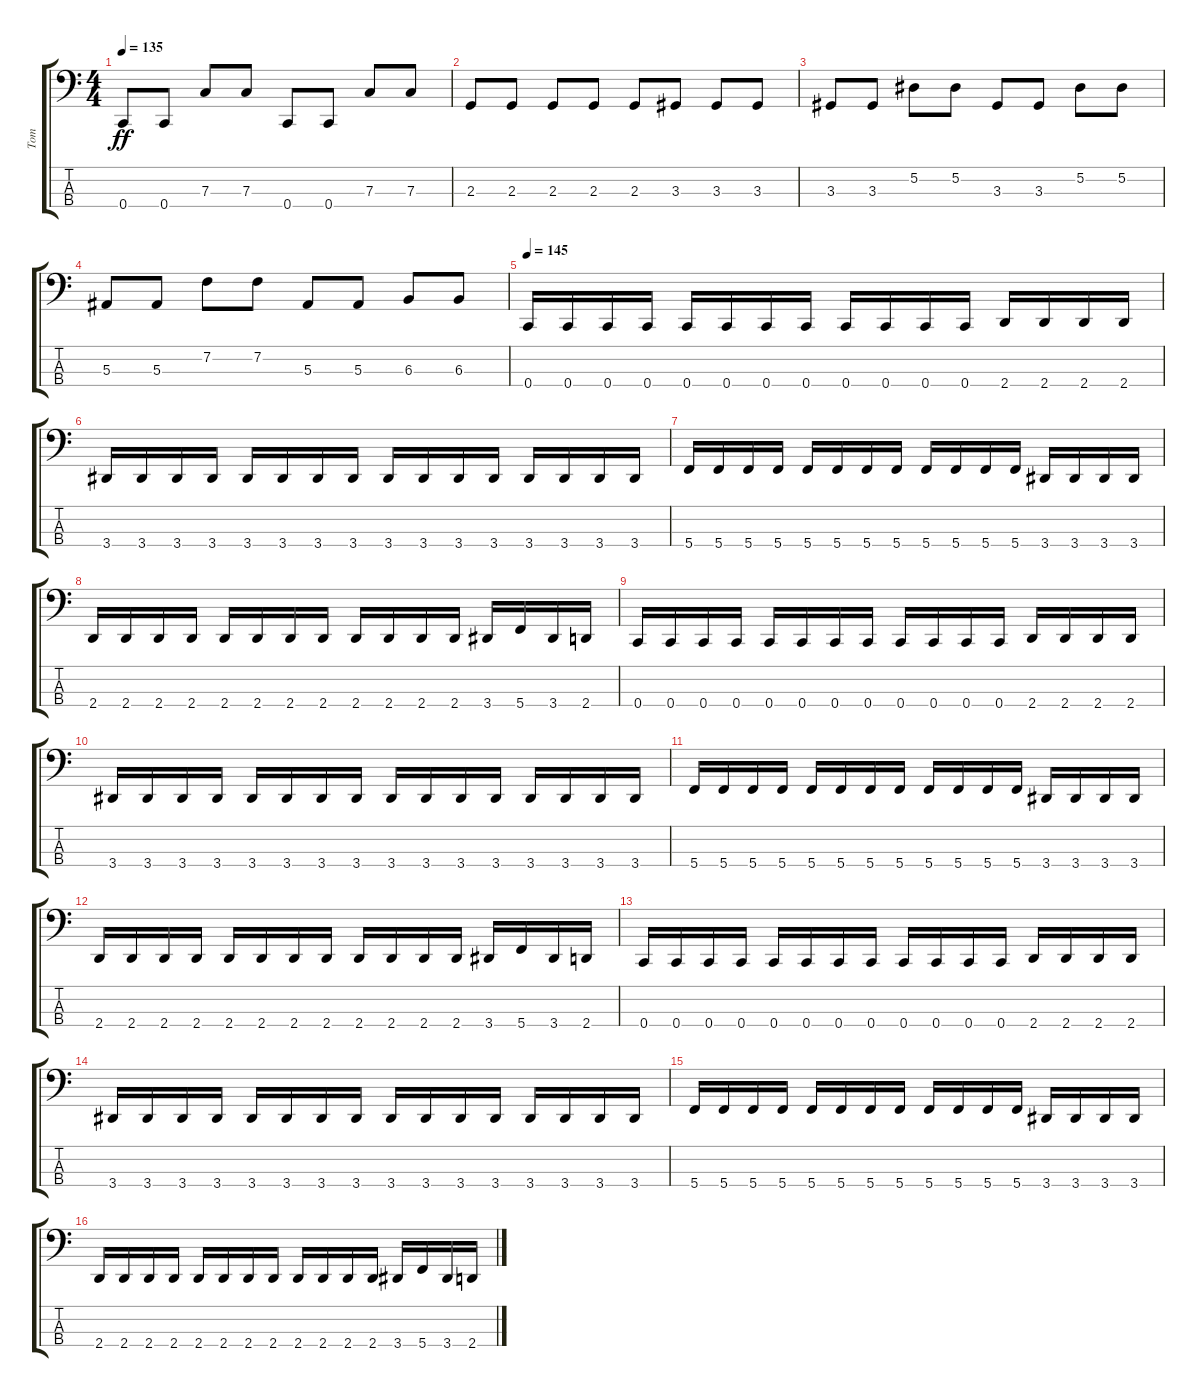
\track ("Tom" "Tom") {instrument electricbasspick}
\staff {score tabs}
\tuning (Eb2 Bb1 F1 C1) {hide}
\ts (4 4)
\tempo 135
\clef f4
\ks c
0.4.8{dy ff} 0.4.8 7.3.8 7.3.8 0.4.8 0.4.8 7.3.8 7.3.8 |
2.3.8 2.3.8 2.3.8 2.3.8 2.3.8 3.3.8 3.3.8 3.3.8 |
3.3.8 3.3.8 5.2.8 5.2.8 3.3.8 3.3.8 5.2.8 5.2.8 |
5.3.8 5.3.8 7.2.8 7.2.8 5.3.8 5.3.8 6.3.8 6.3.8 |
\tempo 145
0.4.16 0.4.16 0.4.16 0.4.16 0.4.16 0.4.16 0.4.16 0.4.16 0.4.16 0.4.16 0.4.16 0.4.16 2.4.16 2.4.16 2.4.16 2.4.16 |
3.4.16 3.4.16 3.4.16 3.4.16 3.4.16 3.4.16 3.4.16 3.4.16 3.4.16 3.4.16 3.4.16 3.4.16 3.4.16 3.4.16 3.4.16 3.4.16 |
5.4.16 5.4.16 5.4.16 5.4.16 5.4.16 5.4.16 5.4.16 5.4.16 5.4.16 5.4.16 5.4.16 5.4.16 3.4.16 3.4.16 3.4.16 3.4.16 |
2.4.16 2.4.16 2.4.16 2.4.16 2.4.16 2.4.16 2.4.16 2.4.16 2.4.16 2.4.16 2.4.16 2.4.16 3.4.16 5.4.16 3.4.16 2.4.16 |
0.4.16 0.4.16 0.4.16 0.4.16 0.4.16 0.4.16 0.4.16 0.4.16 0.4.16 0.4.16 0.4.16 0.4.16 2.4.16 2.4.16 2.4.16 2.4.16 |
3.4.16 3.4.16 3.4.16 3.4.16 3.4.16 3.4.16 3.4.16 3.4.16 3.4.16 3.4.16 3.4.16 3.4.16 3.4.16 3.4.16 3.4.16 3.4.16 |
5.4.16 5.4.16 5.4.16 5.4.16 5.4.16 5.4.16 5.4.16 5.4.16 5.4.16 5.4.16 5.4.16 5.4.16 3.4.16 3.4.16 3.4.16 3.4.16 |
2.4.16 2.4.16 2.4.16 2.4.16 2.4.16 2.4.16 2.4.16 2.4.16 2.4.16 2.4.16 2.4.16 2.4.16 3.4.16 5.4.16 3.4.16 2.4.16 |
0.4.16 0.4.16 0.4.16 0.4.16 0.4.16 0.4.16 0.4.16 0.4.16 0.4.16 0.4.16 0.4.16 0.4.16 2.4.16 2.4.16 2.4.16 2.4.16 |
3.4.16 3.4.16 3.4.16 3.4.16 3.4.16 3.4.16 3.4.16 3.4.16 3.4.16 3.4.16 3.4.16 3.4.16 3.4.16 3.4.16 3.4.16 3.4.16 |
5.4.16 5.4.16 5.4.16 5.4.16 5.4.16 5.4.16 5.4.16 5.4.16 5.4.16 5.4.16 5.4.16 5.4.16 3.4.16 3.4.16 3.4.16 3.4.16 |
2.4.16 2.4.16 2.4.16 2.4.16 2.4.16 2.4.16 2.4.16 2.4.16 2.4.16 2.4.16 2.4.16 2.4.16 3.4.16 5.4.16 3.4.16 2.4.16
